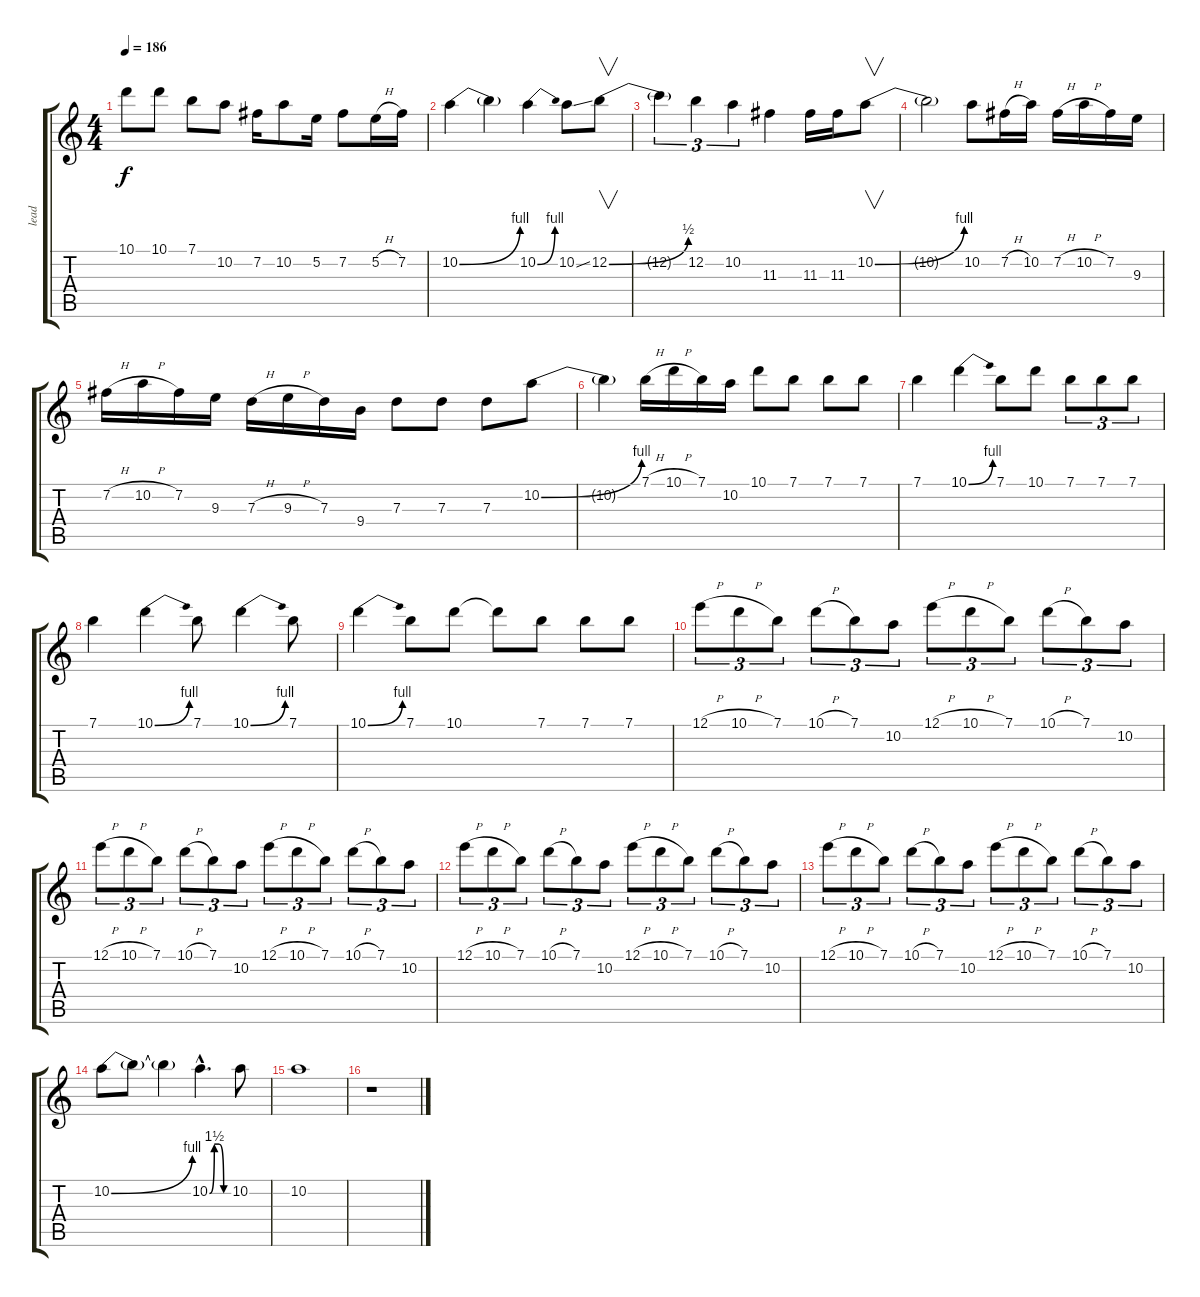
\track ("lead" "lead") {instrument distortionguitar}
\staff {score tabs}
\tuning (E4 B3 G3 D3 A2 E2) {hide}
\ts (4 4)
\tempo 186
\clef g2
\ks c
10.1{t}.8{dy f} 10.1.8 7.1.8 10.2.8 7.2.16 10.2.8 5.2.16 7.2.8 5.2{h}.16 7.2.16 |
10.2{be (bend 0 0 60 4)}.4 10.2{t}.4 10.2{be (bend 0 0 60 4)}.4 10.2{ss}.8 12.2{be (bend 0 0 60 2)}.8{v} |
12.2{t}.4{tu (3 2)} 12.2.4{tu (3 2)} 10.2.4{tu (3 2)} 11.3.4 11.3.16 11.3.16 10.2{be (bend 0 0 60 4)}.8{v} |
10.2{t}.2 10.2.8 7.2{h}.16 10.2.16 7.2{h}.16 10.2{h}.16 7.2.16 9.3.16 |
7.2{h}.16 10.2{h}.16 7.2.16 9.3.16 7.3{h}.16 9.3{h}.16 7.3.16 9.4.16 7.3.8 7.3.8 7.3.8 10.2{be (bend 0 0 60 4)}.8 |
10.2{t}.4 7.1{h}.16 10.1{h}.16 7.1.16 10.2.16 10.1.8 7.1.8 7.1.8 7.1.8 |
7.1.4 10.1{be (bend 0 0 60 4)}.4 7.1.8 10.1.8 7.1.8{tu (3 2)} 7.1.8{tu (3 2)} 7.1.8{tu (3 2)} |
7.1.4 10.1{be (bend 0 0 60 4)}.4 7.1.8 10.1{be (bend 0 0 60 4)}.4 7.1.8 |
10.1{be (bend 0 0 60 4)}.4 7.1.8 10.1.8 10.1{t}.8 7.1.8 7.1.8 7.1.8 |
12.1{h}.8{tu (3 2)} 10.1{h}.8{tu (3 2)} 7.1.8{tu (3 2)} 10.1{h}.8{tu (3 2)} 7.1.8{tu (3 2)} 10.2.8{tu (3 2)} 12.1{h}.8{tu (3 2)} 10.1{h}.8{tu (3 2)} 7.1.8{tu (3 2)} 10.1{h}.8{tu (3 2)} 7.1.8{tu (3 2)} 10.2.8{tu (3 2)} |
12.1{h}.8{tu (3 2)} 10.1{h}.8{tu (3 2)} 7.1.8{tu (3 2)} 10.1{h}.8{tu (3 2)} 7.1.8{tu (3 2)} 10.2.8{tu (3 2)} 12.1{h}.8{tu (3 2)} 10.1{h}.8{tu (3 2)} 7.1.8{tu (3 2)} 10.1{h}.8{tu (3 2)} 7.1.8{tu (3 2)} 10.2.8{tu (3 2)} |
12.1{h}.8{tu (3 2)} 10.1{h}.8{tu (3 2)} 7.1.8{tu (3 2)} 10.1{h}.8{tu (3 2)} 7.1.8{tu (3 2)} 10.2.8{tu (3 2)} 12.1{h}.8{tu (3 2)} 10.1{h}.8{tu (3 2)} 7.1.8{tu (3 2)} 10.1{h}.8{tu (3 2)} 7.1.8{tu (3 2)} 10.2.8{tu (3 2)} |
12.1{h}.8{tu (3 2)} 10.1{h}.8{tu (3 2)} 7.1.8{tu (3 2)} 10.1{h}.8{tu (3 2)} 7.1.8{tu (3 2)} 10.2.8{tu (3 2)} 12.1{h}.8{tu (3 2)} 10.1{h}.8{tu (3 2)} 7.1.8{tu (3 2)} 10.1{h}.8{tu (3 2)} 7.1.8{tu (3 2)} 10.2.8{tu (3 2)} |
10.2{be (bend 0 0 60 4)}.8 10.2{t}.8 10.2{t}.4 10.2{be (custom 0 0 15 6 30 6 45 0 60 0) hac}.4{d} 10.2.8 |
10.2.1 |
r.1
